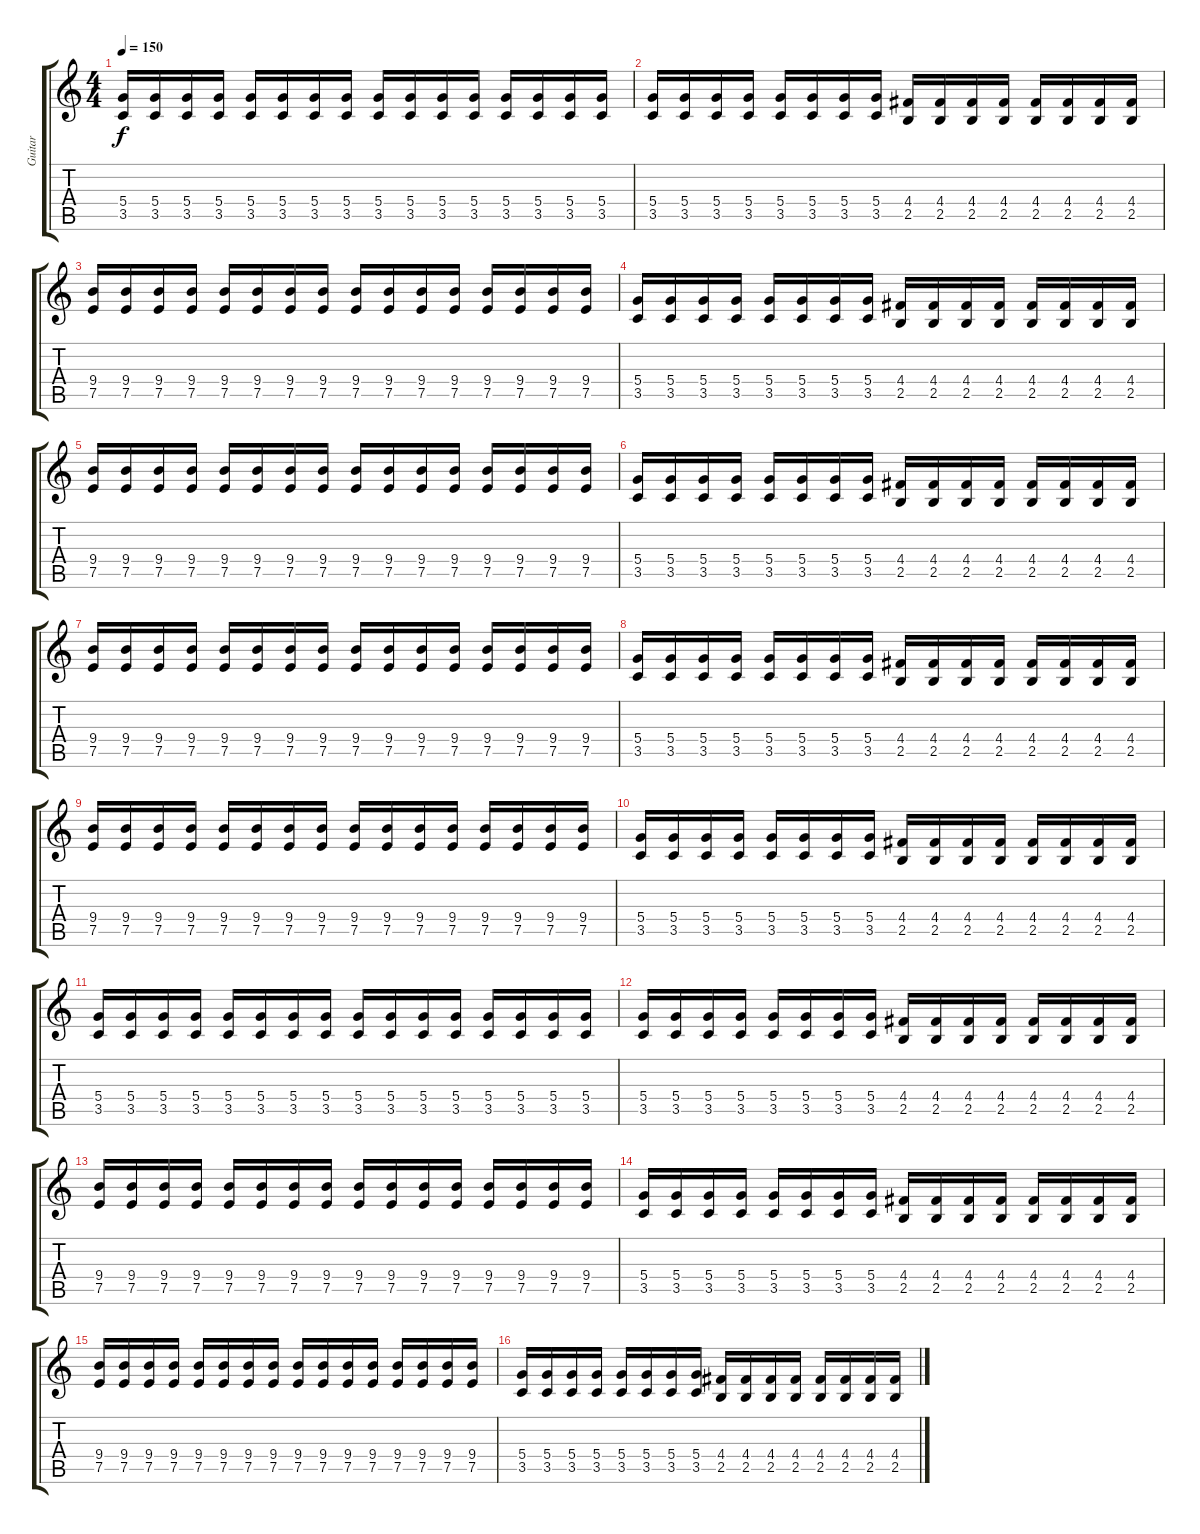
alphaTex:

\track ("Guitar" "Guitar") {instrument distortionguitar}
\staff {score tabs}
\tuning (E4 B3 G3 D3 A2 E2) {hide}
\ts (4 4)
\tempo 150
\clef g2
\ks c
(5.4 3.5).16{dy f} (5.4 3.5).16 (5.4 3.5).16 (5.4 3.5).16 (5.4 3.5).16 (5.4 3.5).16 (5.4 3.5).16 (5.4 3.5).16 (5.4 3.5).16 (5.4 3.5).16 (5.4 3.5).16 (5.4 3.5).16 (5.4 3.5).16 (5.4 3.5).16 (5.4 3.5).16 (5.4 3.5).16 |
(5.4 3.5).16 (5.4 3.5).16 (5.4 3.5).16 (5.4 3.5).16 (5.4 3.5).16 (5.4 3.5).16 (5.4 3.5).16 (5.4 3.5).16 (4.4 2.5).16 (4.4 2.5).16 (4.4 2.5).16 (4.4 2.5).16 (4.4 2.5).16 (4.4 2.5).16 (4.4 2.5).16 (4.4 2.5).16 |
(9.4 7.5).16 (9.4 7.5).16 (9.4 7.5).16 (9.4 7.5).16 (9.4 7.5).16 (9.4 7.5).16 (9.4 7.5).16 (9.4 7.5).16 (9.4 7.5).16 (9.4 7.5).16 (9.4 7.5).16 (9.4 7.5).16 (9.4 7.5).16 (9.4 7.5).16 (9.4 7.5).16 (9.4 7.5).16 |
(5.4 3.5).16 (5.4 3.5).16 (5.4 3.5).16 (5.4 3.5).16 (5.4 3.5).16 (5.4 3.5).16 (5.4 3.5).16 (5.4 3.5).16 (4.4 2.5).16 (4.4 2.5).16 (4.4 2.5).16 (4.4 2.5).16 (4.4 2.5).16 (4.4 2.5).16 (4.4 2.5).16 (4.4 2.5).16 |
(9.4 7.5).16 (9.4 7.5).16 (9.4 7.5).16 (9.4 7.5).16 (9.4 7.5).16 (9.4 7.5).16 (9.4 7.5).16 (9.4 7.5).16 (9.4 7.5).16 (9.4 7.5).16 (9.4 7.5).16 (9.4 7.5).16 (9.4 7.5).16 (9.4 7.5).16 (9.4 7.5).16 (9.4 7.5).16 |
(5.4 3.5).16 (5.4 3.5).16 (5.4 3.5).16 (5.4 3.5).16 (5.4 3.5).16 (5.4 3.5).16 (5.4 3.5).16 (5.4 3.5).16 (4.4 2.5).16 (4.4 2.5).16 (4.4 2.5).16 (4.4 2.5).16 (4.4 2.5).16 (4.4 2.5).16 (4.4 2.5).16 (4.4 2.5).16 |
(9.4 7.5).16 (9.4 7.5).16 (9.4 7.5).16 (9.4 7.5).16 (9.4 7.5).16 (9.4 7.5).16 (9.4 7.5).16 (9.4 7.5).16 (9.4 7.5).16 (9.4 7.5).16 (9.4 7.5).16 (9.4 7.5).16 (9.4 7.5).16 (9.4 7.5).16 (9.4 7.5).16 (9.4 7.5).16 |
(5.4 3.5).16 (5.4 3.5).16 (5.4 3.5).16 (5.4 3.5).16 (5.4 3.5).16 (5.4 3.5).16 (5.4 3.5).16 (5.4 3.5).16 (4.4 2.5).16 (4.4 2.5).16 (4.4 2.5).16 (4.4 2.5).16 (4.4 2.5).16 (4.4 2.5).16 (4.4 2.5).16 (4.4 2.5).16 |
(9.4 7.5).16 (9.4 7.5).16 (9.4 7.5).16 (9.4 7.5).16 (9.4 7.5).16 (9.4 7.5).16 (9.4 7.5).16 (9.4 7.5).16 (9.4 7.5).16 (9.4 7.5).16 (9.4 7.5).16 (9.4 7.5).16 (9.4 7.5).16 (9.4 7.5).16 (9.4 7.5).16 (9.4 7.5).16 |
(5.4 3.5).16 (5.4 3.5).16 (5.4 3.5).16 (5.4 3.5).16 (5.4 3.5).16 (5.4 3.5).16 (5.4 3.5).16 (5.4 3.5).16 (4.4 2.5).16 (4.4 2.5).16 (4.4 2.5).16 (4.4 2.5).16 (4.4 2.5).16 (4.4 2.5).16 (4.4 2.5).16 (4.4 2.5).16 |
(5.4 3.5).16 (5.4 3.5).16 (5.4 3.5).16 (5.4 3.5).16 (5.4 3.5).16 (5.4 3.5).16 (5.4 3.5).16 (5.4 3.5).16 (5.4 3.5).16 (5.4 3.5).16 (5.4 3.5).16 (5.4 3.5).16 (5.4 3.5).16 (5.4 3.5).16 (5.4 3.5).16 (5.4 3.5).16 |
(5.4 3.5).16 (5.4 3.5).16 (5.4 3.5).16 (5.4 3.5).16 (5.4 3.5).16 (5.4 3.5).16 (5.4 3.5).16 (5.4 3.5).16 (4.4 2.5).16 (4.4 2.5).16 (4.4 2.5).16 (4.4 2.5).16 (4.4 2.5).16 (4.4 2.5).16 (4.4 2.5).16 (4.4 2.5).16 |
(9.4 7.5).16 (9.4 7.5).16 (9.4 7.5).16 (9.4 7.5).16 (9.4 7.5).16 (9.4 7.5).16 (9.4 7.5).16 (9.4 7.5).16 (9.4 7.5).16 (9.4 7.5).16 (9.4 7.5).16 (9.4 7.5).16 (9.4 7.5).16 (9.4 7.5).16 (9.4 7.5).16 (9.4 7.5).16 |
(5.4 3.5).16 (5.4 3.5).16 (5.4 3.5).16 (5.4 3.5).16 (5.4 3.5).16 (5.4 3.5).16 (5.4 3.5).16 (5.4 3.5).16 (4.4 2.5).16 (4.4 2.5).16 (4.4 2.5).16 (4.4 2.5).16 (4.4 2.5).16 (4.4 2.5).16 (4.4 2.5).16 (4.4 2.5).16 |
(9.4 7.5).16 (9.4 7.5).16 (9.4 7.5).16 (9.4 7.5).16 (9.4 7.5).16 (9.4 7.5).16 (9.4 7.5).16 (9.4 7.5).16 (9.4 7.5).16 (9.4 7.5).16 (9.4 7.5).16 (9.4 7.5).16 (9.4 7.5).16 (9.4 7.5).16 (9.4 7.5).16 (9.4 7.5).16 |
(5.4 3.5).16 (5.4 3.5).16 (5.4 3.5).16 (5.4 3.5).16 (5.4 3.5).16 (5.4 3.5).16 (5.4 3.5).16 (5.4 3.5).16 (4.4 2.5).16 (4.4 2.5).16 (4.4 2.5).16 (4.4 2.5).16 (4.4 2.5).16 (4.4 2.5).16 (4.4 2.5).16 (4.4 2.5).16
